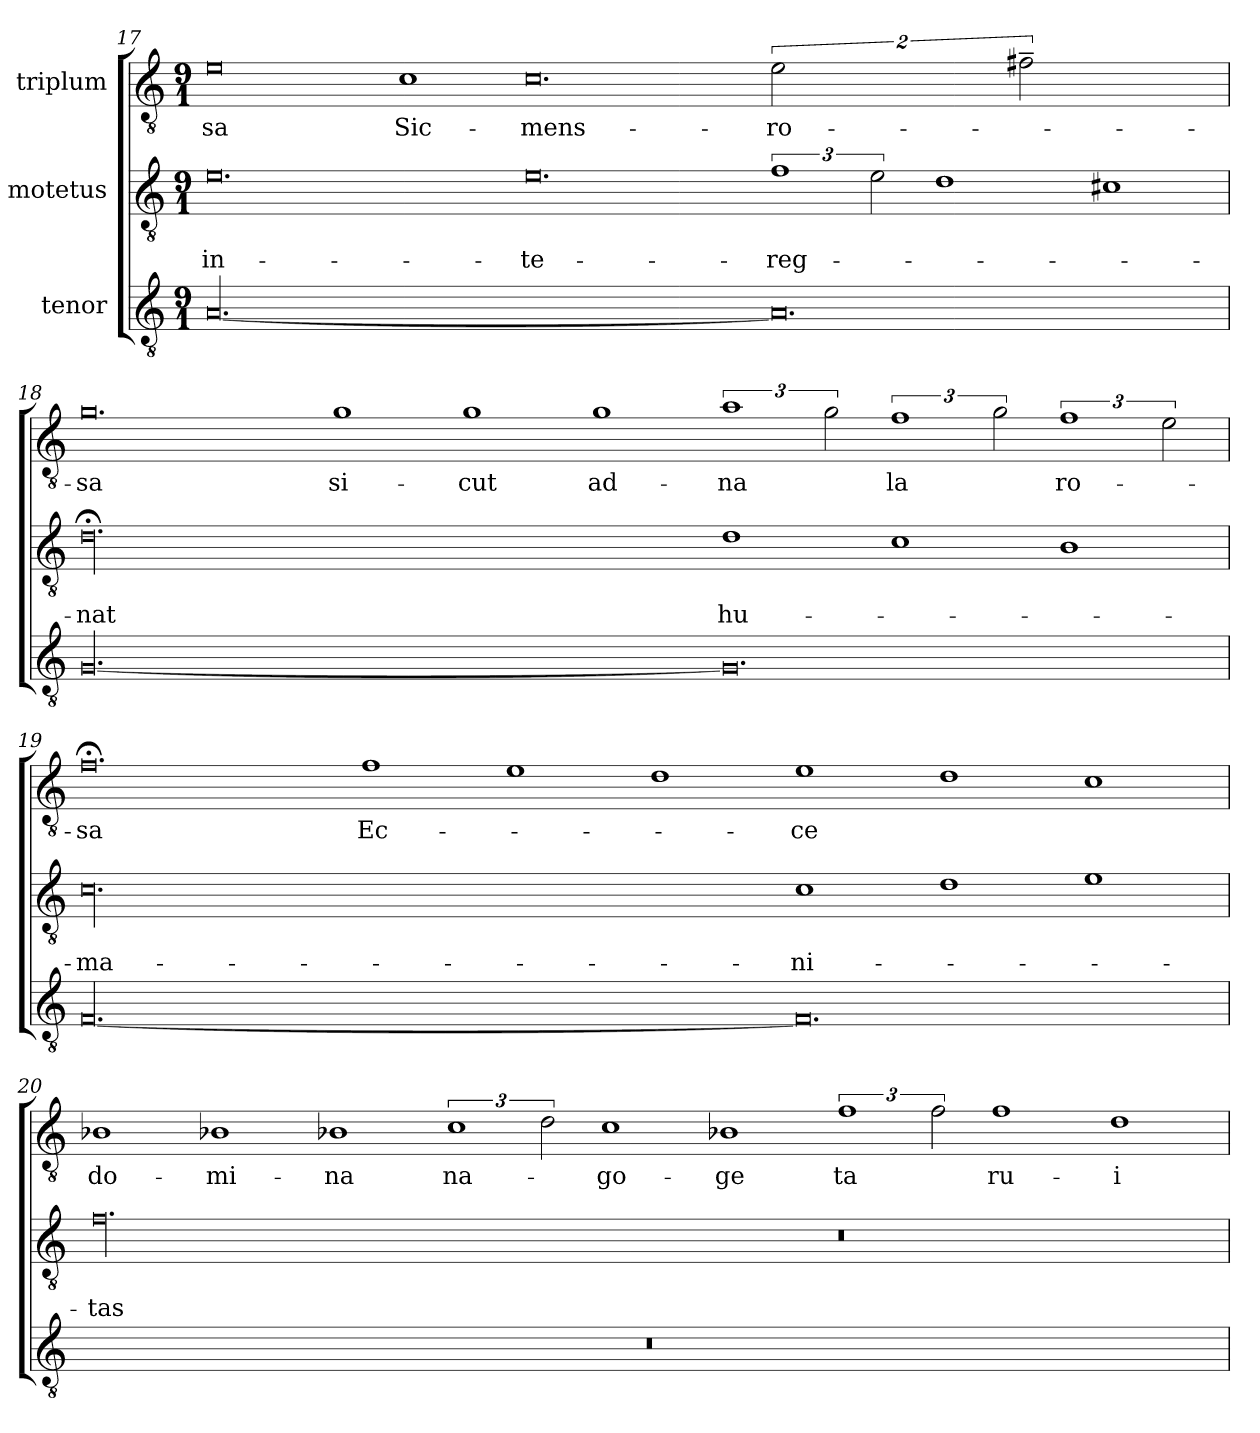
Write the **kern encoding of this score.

**kern	**kern	**text	**text	**kern	**text
*part3	*part2	*part2	*part2	*part1	*part1
*staff3	*staff2	*staff2	*staff2	*staff1	*staff1
*I"tenor	*I"motetus	*	*	*I"triplum	*
*clefGv2	*clefGv2	*	*	*clefGv2	*
*k[]	*k[]	*	*	*k[]	*
*C:	*C:	*	*	*C:	*
*M9/1	*M9/1	*	*	*M9/1	*
=17	=17	=17	=17	=17	=17
[00.A/	0.e\	.	in-	0e\	-sa
.	.	.	.	1c\	Sic-
.	0.e\	.	te-	0.c\	mens-
0.A/]	3%2f\	.	reg-	2%3e\	-ro-
.	3e\	.	.	.	.
.	1d\	.	.	.	.
.	.	.	.	2%3f#X~\	.
.	1c#X\	.	.	.	.
!!LO:PB:g=z
=18	=18	=18	=18	=18	=18
[00.G/	00.d;<\	.	-nat	0.g\	-sa
.	.	.	.	1g\	si-
.	.	.	.	1g\	-cut
.	.	.	.	1g\	ad-
0.G/]	1d\	.	hu-	3%2a\	-na
.	.	.	.	3g\	.
.	1c\	.	.	3%2f\	-la
.	.	.	.	3g\	.
.	1B\	.	.	3%2f\	-ro-
.	.	.	.	3e\	.
=19	=19	=19	=19	=19	=19
[00.F/	00.c\	.	-ma-	0.f;<\	-sa
.	.	.	.	1f\	Ec-
.	.	.	.	1e\	.
.	.	.	.	1d\	.
0.F/]	1c\	.	-ni-	1e\	-ce
.	1d\	.	.	1d\	.
.	1e\	.	.	1c\	.
=20	=20	=20	=20	=20	=20
1%9r	00.f\	.	-tas	1B-X\	do-
.	.	.	.	1B-X\	-mi-
.	.	.	.	1B-X\	-na
.	.	.	.	3%2c\	-na-
.	.	.	.	3d\	.
.	.	.	.	1c\	-go-
.	.	.	.	1B-X\	-ge
.	0.r	.	.	3%2f\	-ta
.	.	.	.	3f\	.
.	.	.	.	1f\	ru-
.	.	.	.	1d\	-i-
=	=	=	=	=	=
*-	*-	*-	*-	*-	*-
